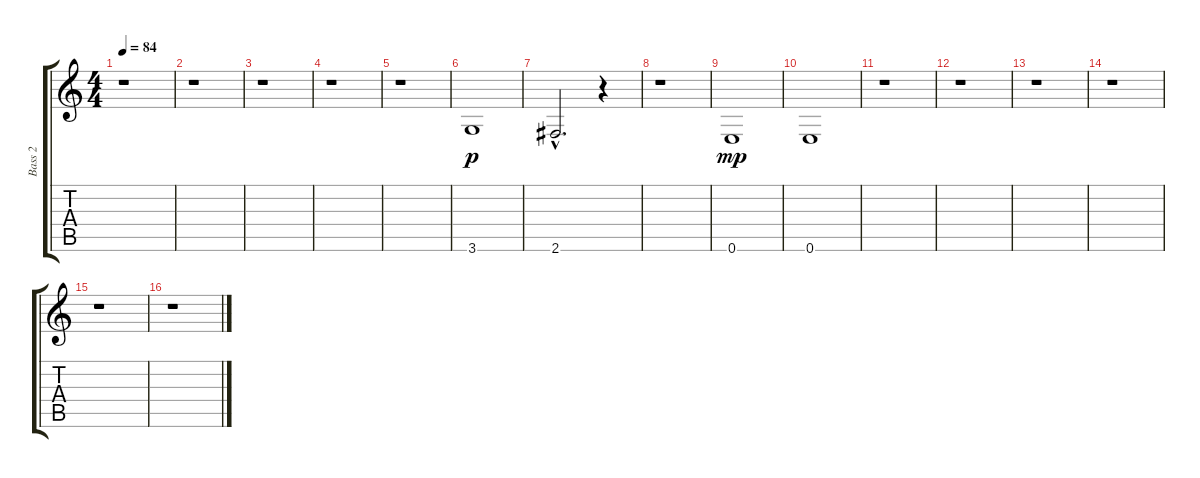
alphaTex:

\track ("Bass 2" "Bass 2") {instrument synthbass2}
\staff {score tabs}
\tuning (E4 B3 G3 D3 A2 E2) {hide}
\ts (4 4)
\tempo 84
\clef g2
\ks c
r.1{dy mp} |
r.1 |
r.1 |
r.1 |
r.1 |
3.6.1{dy p} |
2.6{hac}.2{d} r.4 |
r.1 |
0.6.1{dy mp} |
0.6.1 |
r.1 |
r.1 |
r.1 |
r.1 |
r.1 |
r.1
